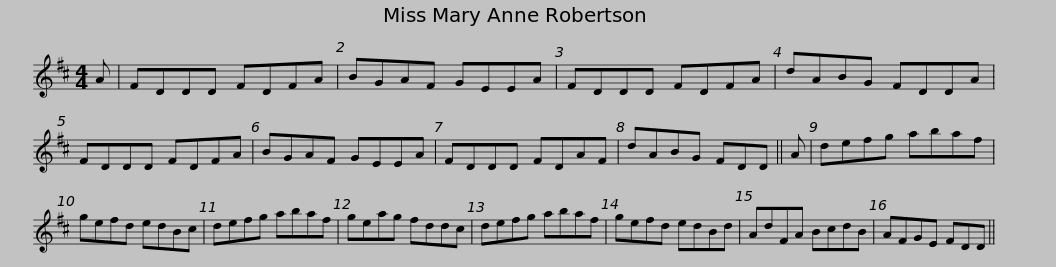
X:1
L:1/8
M:4/4
I:linebreak $
K:D
V:1 treble
V:1
 A | FDDD FDFA | BGAF GEEA | FDDD FDFA | dABG FDDA | %5
 FDDD FDFA |$ BGAF GEEA | FDDD FDAF | dABG FDD || A | %10
 defg abaf | gefd edBc |$ defg abaf | geag fddc | defg abaf | %15
 gefd edBd | AdFA BcdB |$ AFGE FDD || %18
